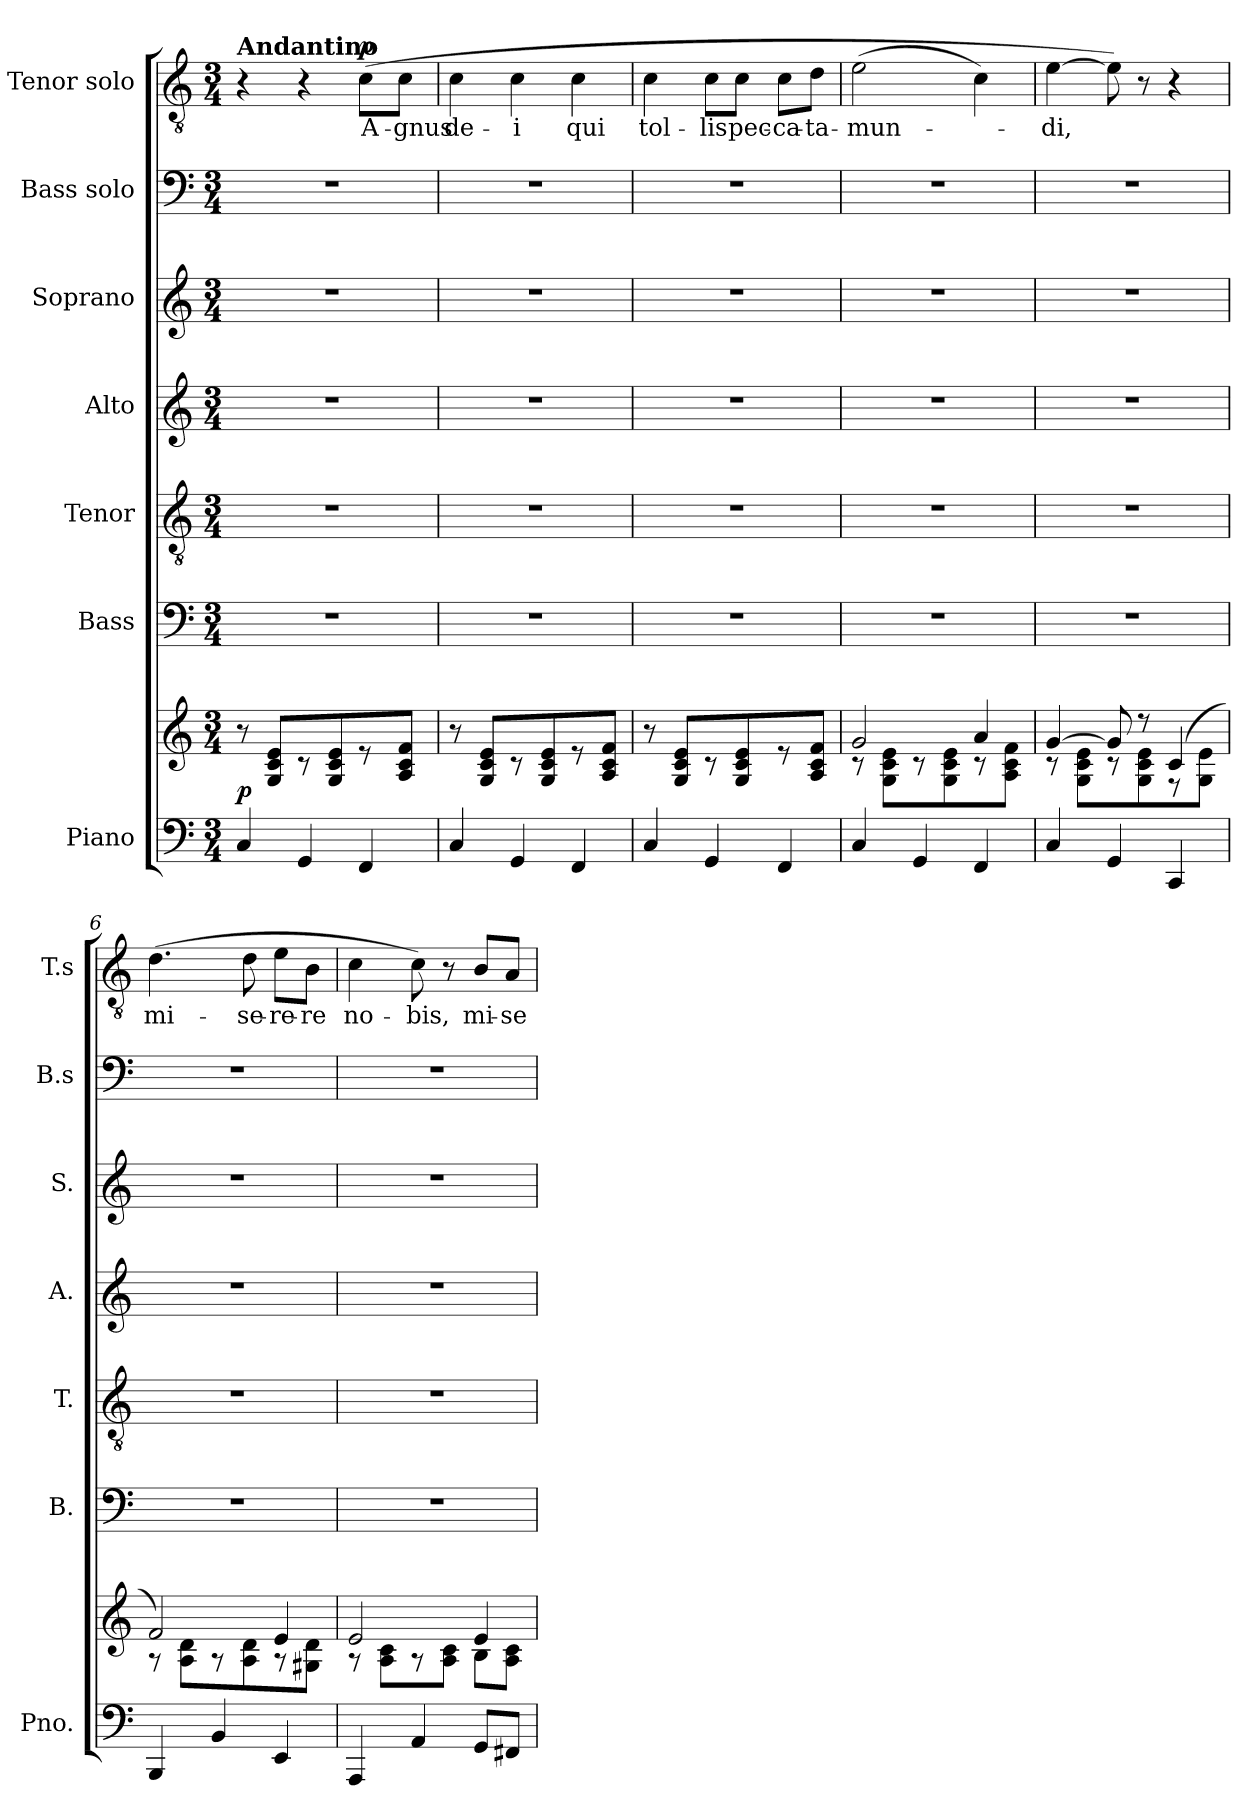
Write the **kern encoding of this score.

**kern	**kern	**dynam	**kern	**kern	**kern	**kern	**kern	**kern	**text	**dynam
*part7	*part7	*part7	*part6	*part5	*part4	*part3	*part2	*part1	*part1	*part1
*staff8	*staff7	*staff7/8	*staff6	*staff5	*staff4	*staff3	*staff2	*staff1	*staff1	*staff1
*I"Piano	*	*	*I"Bass	*I"Tenor	*I"Alto	*I"Soprano	*I"Bass solo	*I"Tenor solo	*	*
*I'Pno.	*	*	*I'B.	*I'T.	*I'A.	*I'S.	*I'B.s	*I'T.s	*	*
*clefF4	*clefG2	*	*clefF4	*clefGv2	*clefG2	*clefG2	*clefF4	*clefGv2	*	*
*k[]	*k[]	*	*k[]	*k[]	*k[]	*k[]	*k[]	*k[]	*	*
*M3/4	*M3/4	*	*M3/4	*M3/4	*M3/4	*M3/4	*M3/4	*M3/4	*	*
=1	=1	=1	=1	=1	=1	=1	=1	=1	=1	=1
!	!	!	!	!	!	!	!	!LO:TX:a:B:t=Andantino	!	!
!	!	!LO:DY:a=2	!	!	!	!	!	!	!	!
4C/	8r	p	2.r	2.r	2.r	2.r	2.r	4r	.	.
.	8G/ 8c/ 8e/L	.	.	.	.	.	.	.	.	.
4GG/	8r	.	.	.	.	.	.	4r	.	.
.	8G/ 8c/ 8e/	.	.	.	.	.	.	.	.	.
!	!	!	!	!	!	!	!	!	!LO:LY:b	!LO:DY:a
4FF/	8r	.	.	.	.	.	.	(>8c\L	A-	p
!	!	!	!	!	!	!	!	!	!LO:LY:b	!
.	8A/ 8c/ 8f/J	.	.	.	.	.	.	8c\J	-gnus	.
=2	=2	=2	=2	=2	=2	=2	=2	=2	=2	=2
!	!	!	!	!	!	!	!	!	!LO:LY:b	!
4C/	8r	.	2.r	2.r	2.r	2.r	2.r	4c\	de-	.
.	8G/ 8c/ 8e/L	.	.	.	.	.	.	.	.	.
!	!	!	!	!	!	!	!	!	!LO:LY:b	!
4GG/	8r	.	.	.	.	.	.	4c\	-i	.
.	8G/ 8c/ 8e/	.	.	.	.	.	.	.	.	.
!	!	!	!	!	!	!	!	!	!LO:LY:b	!
4FF/	8r	.	.	.	.	.	.	4c\	qui	.
.	8A/ 8c/ 8f/J	.	.	.	.	.	.	.	.	.
=3	=3	=3	=3	=3	=3	=3	=3	=3	=3	=3
!	!	!	!	!	!	!	!	!	!LO:LY:b	!
4C/	8r	.	2.r	2.r	2.r	2.r	2.r	4c\	tol-	.
.	8G/ 8c/ 8e/L	.	.	.	.	.	.	.	.	.
!	!	!	!	!	!	!	!	!	!LO:LY:b	!
4GG/	8r	.	.	.	.	.	.	8c\L	-lis	.
!	!	!	!	!	!	!	!	!	!LO:LY:b	!
.	8G/ 8c/ 8e/	.	.	.	.	.	.	8c\J	pec-	.
!	!	!	!	!	!	!	!	!	!LO:LY:b	!
4FF/	8r	.	.	.	.	.	.	8c\L	-ca-	.
!	!	!	!	!	!	!	!	!	!LO:LY:b	!
.	8A/ 8c/ 8f/J	.	.	.	.	.	.	8d\J	-ta-	.
=4	=4	=4	=4	=4	=4	=4	=4	=4	=4	=4
*	*^	*	*	*	*	*	*	*	*	*
!	!	!	!	!	!	!	!	!	!	!LO:LY:b	!
4C/	2g/	8r	.	2.r	2.r	2.r	2.r	2.r	(>2e\	-mun-	.
.	.	8G\ 8c\ 8e\L	.	.	.	.	.	.	.	.	.
4GG/	.	8r	.	.	.	.	.	.	.	.	.
.	.	8G\ 8c\ 8e\	.	.	.	.	.	.	.	.	.
4FF/	4a/	8r	.	.	.	.	.	.	4c\)	.	.
.	.	8A\ 8c\ 8f\J	.	.	.	.	.	.	.	.	.
=5	=5	=5	=5	=5	=5	=5	=5	=5	=5	=5	=5
!	!	!	!	!	!	!	!	!	!	!LO:LY:b	!
4C/	[4g/	8r	.	2.r	2.r	2.r	2.r	2.r	[4e\	-di,	.
.	.	8G\ 8c\ 8e\L	.	.	.	.	.	.	.	.	.
4GG/	8g/]	8r	.	.	.	.	.	.	8e\])	.	.
.	8r	8G\ 8c\ 8e\	.	.	.	.	.	.	8r	.	.
4CC/	(>4c/	8r	.	.	.	.	.	.	4r	.	.
.	.	8G\ 8e\J	.	.	.	.	.	.	.	.	.
=6	=6	=6	=6	=6	=6	=6	=6	=6	=6	=6	=6
!	!	!	!	!	!	!	!	!	!	!LO:LY:b	!
4BBB/	2f/)	8r	.	2.r	2.r	2.r	2.r	2.r	(>4.d\	mi-	.
.	.	8A\ 8d\L	.	.	.	.	.	.	.	.	.
4BB/	.	8r	.	.	.	.	.	.	.	.	.
!	!	!	!	!	!	!	!	!	!	!LO:LY:b	!
.	.	8A\ 8d\	.	.	.	.	.	.	8d\	-se-	.
!	!	!	!	!	!	!	!	!	!	!LO:LY:b	!
4EE/	4e/	8r	.	.	.	.	.	.	8e\L	-re-	.
!	!	!	!	!	!	!	!	!	!	!LO:LY:b	!
.	.	8G#X\ 8d\J	.	.	.	.	.	.	8B\J	-re	.
=7	=7	=7	=7	=7	=7	=7	=7	=7	=7	=7	=7
!	!	!	!	!	!	!	!	!	!	!LO:LY:b	!
4AAA/	2e/	8r	.	2.r	2.r	2.r	2.r	2.r	4c\	no-	.
.	.	8A\ 8c\L	.	.	.	.	.	.	.	.	.
!	!	!	!	!	!	!	!	!	!	!LO:LY:b	!
4AA/	.	8r	.	.	.	.	.	.	8c\)	-bis,	.
.	.	8A\ 8c\J	.	.	.	.	.	.	8r	.	.
!	!	!	!	!	!	!	!	!	!	!LO:LY:b	!
8GG/L	4e/	8B\L	.	.	.	.	.	.	8B/L	mi-	.
!	!	!	!	!	!	!	!	!	!	!LO:LY:b	!
8FF#X/J	.	8A\ 8c\J	.	.	.	.	.	.	8A/J	-se-	.
*	*v	*v	*	*	*	*	*	*	*	*	*
=	=	=	=	=	=	=	=	=	=	=
*-	*-	*-	*-	*-	*-	*-	*-	*-	*-	*-
